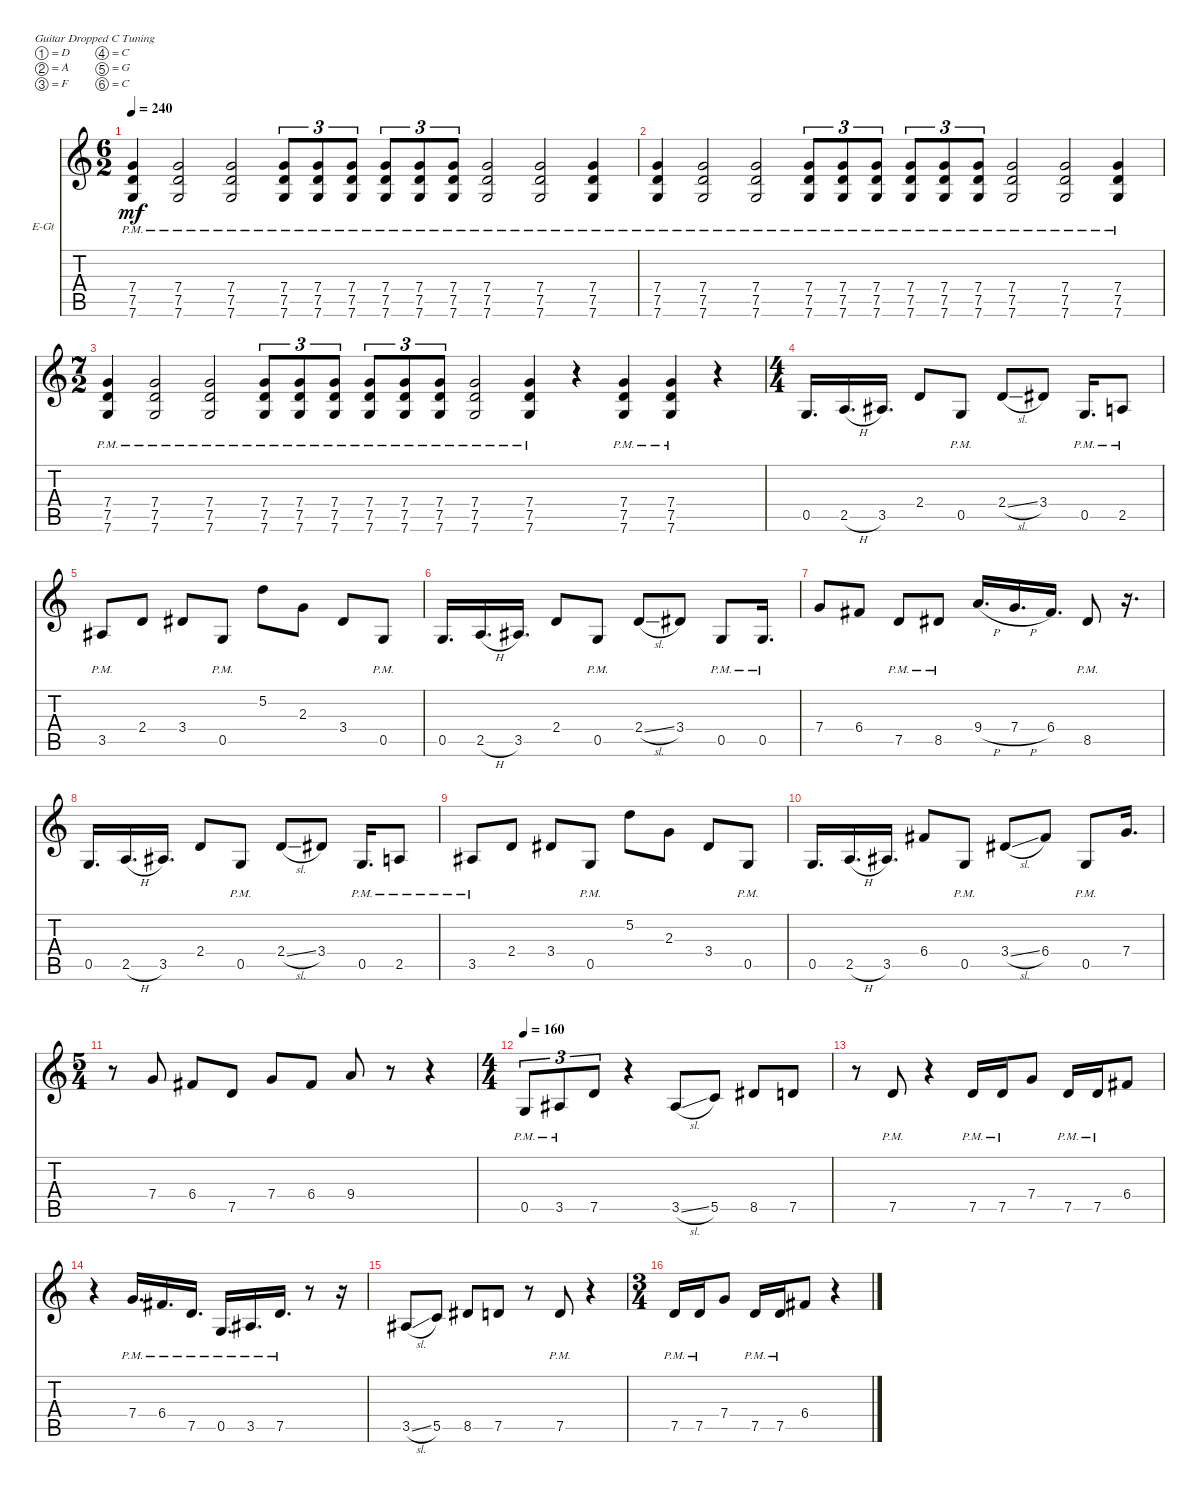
\defaultSystemsLayout 4
\bracketExtendMode nobrackets
\firstSystemTrackNameOrientation horizontal
\otherSystemsTrackNameOrientation horizontal
\track ("Gajic" "E-Gt") {instrument distortionguitar}
\staff {score tabs}
\tuning (D4 A3 F3 C3 G2 C2)
\ts (6 2)
\tempo 240
\clef g2
\ks c
(7.6{pm} 7.5{pm} 7.4{pm}).4{dy mf} (7.6{pm} 7.5{pm} 7.4{pm}).2 (7.6{pm} 7.5{pm} 7.4{pm}).2 (7.6{pm} 7.5{pm} 7.4{pm}).8{tu (3 2)} (7.6{pm} 7.5{pm} 7.4{pm}).8{tu (3 2)} (7.6{pm} 7.5{pm} 7.4{pm}).8{tu (3 2)} (7.6{pm} 7.5{pm} 7.4{pm}).8{tu (3 2)} (7.6{pm} 7.5{pm} 7.4{pm}).8{tu (3 2)} (7.6{pm} 7.5{pm} 7.4{pm}).8{tu (3 2)} (7.6{pm} 7.5{pm} 7.4{pm}).2 (7.6{pm} 7.5{pm} 7.4{pm}).2 (7.6{pm} 7.5{pm} 7.4{pm}).4 |
(7.6{pm} 7.5{pm} 7.4{pm}).4 (7.6{pm} 7.5{pm} 7.4{pm}).2 (7.6{pm} 7.5{pm} 7.4{pm}).2 (7.6{pm} 7.5{pm} 7.4{pm}).8{tu (3 2)} (7.6{pm} 7.5{pm} 7.4{pm}).8{tu (3 2)} (7.6{pm} 7.5{pm} 7.4{pm}).8{tu (3 2)} (7.6{pm} 7.5{pm} 7.4{pm}).8{tu (3 2)} (7.6{pm} 7.5{pm} 7.4{pm}).8{tu (3 2)} (7.6{pm} 7.5{pm} 7.4{pm}).8{tu (3 2)} (7.6{pm} 7.5{pm} 7.4{pm}).2 (7.6{pm} 7.5{pm} 7.4{pm}).2 (7.6{pm} 7.5{pm} 7.4{pm}).4 |
\ts (7 2)
(7.6{pm} 7.5{pm} 7.4{pm}).4 (7.6{pm} 7.5{pm} 7.4{pm}).2 (7.6{pm} 7.5{pm} 7.4{pm}).2 (7.6{pm} 7.5{pm} 7.4{pm}).8{tu (3 2)} (7.6{pm} 7.5{pm} 7.4{pm}).8{tu (3 2)} (7.6{pm} 7.5{pm} 7.4{pm}).8{tu (3 2)} (7.6{pm} 7.5{pm} 7.4{pm}).8{tu (3 2)} (7.6{pm} 7.5{pm} 7.4{pm}).8{tu (3 2)} (7.6{pm} 7.5{pm} 7.4{pm}).8{tu (3 2)} (7.6{pm} 7.5{pm} 7.4{pm}).2 (7.6{pm} 7.5{pm} 7.4{pm}).4 r.4 (7.6{pm} 7.5{pm} 7.4{pm}).4 (7.6{pm} 7.5{pm} 7.4{pm}).4 r.4 |
\ts (4 4)
0.5.16{d} 2.5{h}.16{d} 3.5.16{d} 2.4.8 0.5{pm}.8 2.4{sl}.8 3.4.8 0.5{pm}.16{d} 2.5{pm}.8 |
3.5{pm}.8 2.4.8 3.4.8 0.5{pm}.8 5.2.8 2.3.8 3.4.8 0.5{pm}.8 |
0.5.16{d} 2.5{h}.16{d} 3.5.16{d} 2.4.8 0.5{pm}.8 2.4{sl}.8 3.4.8 0.5{pm}.8 0.5{pm}.16{d} |
7.4.8 6.4.8 7.5{pm}.8 8.5{pm}.8 9.4{h}.16{d} 7.4{h}.16{d} 6.4.16{d} 8.5{pm}.8 r.16{d} |
0.5.16{d} 2.5{h}.16{d} 3.5.16{d} 2.4.8 0.5{pm}.8 2.4{sl}.8 3.4.8 0.5{pm}.16{d} 2.5{pm}.8 |
3.5{pm}.8 2.4.8 3.4.8 0.5{pm}.8 5.2.8 2.3.8 3.4.8 0.5{pm}.8 |
0.5.16{d} 2.5{h}.16{d} 3.5.16{d} 6.4.8 0.5{pm}.8 3.4{sl}.8 6.4.8 0.5{pm}.8 7.4.16{d} |
\ts (5 4)
r.8 7.4.8 6.4.8 7.5.8 7.4.8 6.4.8 9.4.8 r.8 r.4 |
\ts (4 4)
\tempo 160
0.5{pm}.8{tu (3 2)} 3.5{pm}.8{tu (3 2)} 7.5.8{tu (3 2)} r.4 3.5{sl}.8 5.5.8 8.5.8 7.5.8 |
r.8 7.5{pm}.8 r.4 7.5{pm}.16 7.5{pm}.16 7.4.8 7.5{pm}.16 7.5{pm}.16 6.4.8 |
r.4 7.4{pm}.16{d} 6.4{pm}.16{d} 7.5{pm}.16{d} 0.5{pm}.16{d} 3.5{pm}.16{d} 7.5{pm}.16{d} r.8 r.16 |
3.5{sl}.8 5.5.8 8.5.8 7.5.8 r.8 7.5{pm}.8 r.4 |
\ts (3 4)
7.5{pm}.16 7.5{pm}.16 7.4.8 7.5{pm}.16 7.5{pm}.16 6.4.8 r.4
